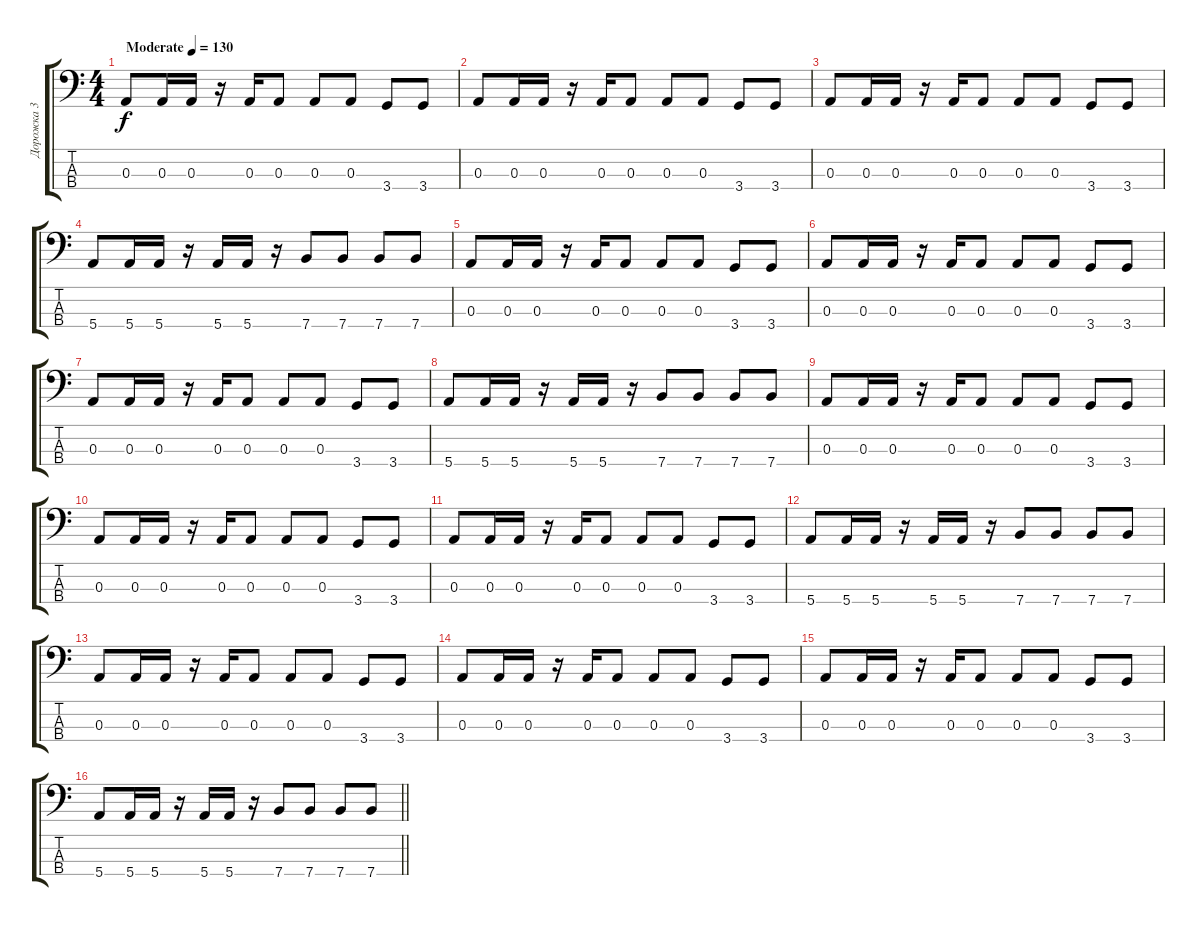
\track ("Дорожка 3" "Дорожка 3") {instrument electricbassfinger}
\staff {score tabs}
\tuning (G2 D2 A1 E1) {hide}
\ts (4 4)
\tempo (130 "Moderate")
\clef f4
\ks c
0.3.8{dy f instrument electricbassfinger} 0.3.16 0.3.16 r.16 0.3.16 0.3.8 0.3.8 0.3.8 3.4.8 3.4.8 |
0.3.8 0.3.16 0.3.16 r.16 0.3.16 0.3.8 0.3.8 0.3.8 3.4.8 3.4.8 |
0.3.8 0.3.16 0.3.16 r.16 0.3.16 0.3.8 0.3.8 0.3.8 3.4.8 3.4.8 |
5.4.8 5.4.16 5.4.16 r.16 5.4.16 5.4.16 r.16 7.4.8 7.4.8 7.4.8 7.4.8 |
0.3.8 0.3.16 0.3.16 r.16 0.3.16 0.3.8 0.3.8 0.3.8 3.4.8 3.4.8 |
0.3.8 0.3.16 0.3.16 r.16 0.3.16 0.3.8 0.3.8 0.3.8 3.4.8 3.4.8 |
0.3.8 0.3.16 0.3.16 r.16 0.3.16 0.3.8 0.3.8 0.3.8 3.4.8 3.4.8 |
5.4.8 5.4.16 5.4.16 r.16 5.4.16 5.4.16 r.16 7.4.8 7.4.8 7.4.8 7.4.8 |
0.3.8 0.3.16 0.3.16 r.16 0.3.16 0.3.8 0.3.8 0.3.8 3.4.8 3.4.8 |
0.3.8 0.3.16 0.3.16 r.16 0.3.16 0.3.8 0.3.8 0.3.8 3.4.8 3.4.8 |
0.3.8 0.3.16 0.3.16 r.16 0.3.16 0.3.8 0.3.8 0.3.8 3.4.8 3.4.8 |
5.4.8 5.4.16 5.4.16 r.16 5.4.16 5.4.16 r.16 7.4.8 7.4.8 7.4.8 7.4.8 |
0.3.8 0.3.16 0.3.16 r.16 0.3.16 0.3.8 0.3.8 0.3.8 3.4.8 3.4.8 |
0.3.8 0.3.16 0.3.16 r.16 0.3.16 0.3.8 0.3.8 0.3.8 3.4.8 3.4.8 |
0.3.8 0.3.16 0.3.16 r.16 0.3.16 0.3.8 0.3.8 0.3.8 3.4.8 3.4.8 |
\barLineRight lightlight
5.4.8 5.4.16 5.4.16 r.16 5.4.16 5.4.16 r.16 7.4.8 7.4.8 7.4.8 7.4.8
